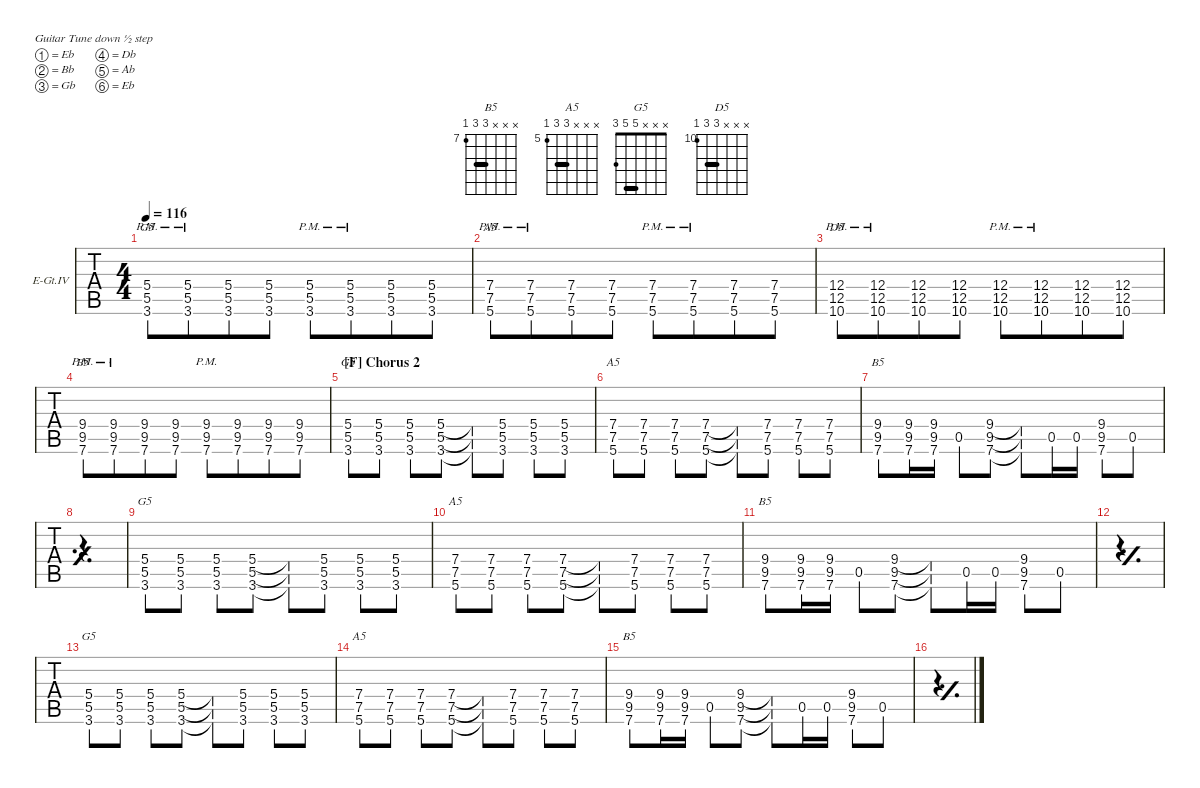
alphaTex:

\hideDynamics
\bracketExtendMode nobrackets
\firstSystemTrackNameOrientation horizontal
\otherSystemsTrackNameOrientation horizontal
\track ("E.Guitar IV (Right)" "E-Gt.IV") {multiBarRest instrument distortionguitar}
\staff {tabs}
\tuning (Eb4 Bb3 Gb3 Db3 Ab2 Eb2)
\chord ("B5" x x x 9 9 7) {firstfret 7 barre 9}
\chord ("A5" x x x 7 7 5) {firstfret 5 barre 7}
\chord ("G5" x x x 5 5 3) {barre 5}
\chord ("D5" x x x 12 12 10) {firstfret 10 barre 12}
\ts (4 4)
\tempo 116
\clef g2
\ks db
(3.6{ac pm} 5.5{ac pm} 5.4{ac pm}).8{ch "G5" dy f beam merge} (3.6{pm} 5.5{pm} 5.4{pm}).8{beam merge} (3.6 5.5 5.4).8{beam merge} (3.6{ac} 5.5{ac} 5.4{ac}).8 (3.6{pm} 5.5{pm} 5.4{pm}).8{beam merge} (3.6{pm} 5.5{pm} 5.4{pm}).8{beam merge} (3.6{ac} 5.5{ac} 5.4{ac}).8{beam merge} (3.6 5.5 5.4).8 |
(5.6{ac pm} 7.5{ac pm} 7.4{ac pm}).8{ch "A5" beam merge} (5.6{pm} 7.5{pm} 7.4{pm}).8{beam merge} (5.6 7.5 7.4).8{beam merge} (5.6{ac} 7.5{ac} 7.4{ac}).8 (5.6{pm} 7.5{pm} 7.4{pm}).8{beam merge} (5.6{pm} 7.5{pm} 7.4{pm}).8{beam merge} (5.6{ac} 7.5{ac} 7.4{ac}).8{beam merge} (5.6 7.5 7.4).8 |
(10.6{ac pm} 12.5{ac pm} 12.4{ac pm}).8{ch "D5" beam merge} (10.6{pm} 12.5{pm} 12.4{pm}).8{beam merge} (10.6 12.5 12.4).8{beam merge} (10.6{ac} 12.5{ac} 12.4{ac}).8 (10.6{pm} 12.5{pm} 12.4{pm}).8{beam merge} (10.6{pm} 12.5{pm} 12.4{pm}).8{beam merge} (10.6{ac} 12.5{ac} 12.4{ac}).8{beam merge} (10.6 12.5 12.4).8 |
(7.6{ac pm} 9.5{ac pm} 9.4{ac pm}).8{ch "B5" beam merge} (7.6{pm} 9.5{pm} 9.4{pm}).8{beam merge} (7.6 9.5 9.4).8{beam merge} (7.6{ac} 9.5{ac} 9.4{ac}).8 (7.6{pm} 9.5{pm} 9.4{pm}).8{beam merge} (7.6 9.5 9.4).8{beam merge} (7.6{ac} 9.5{ac} 9.4{ac}).8{beam merge} (7.6 9.5 9.4).8 |
\section ("F" "Chorus 2")
(3.6 5.5 5.4).8{ch "G5"} (3.6 5.5 5.4).8 (3.6 5.5 5.4).8 (3.6 5.5 5.4).8 (3.6{t} 5.5{t} 5.4{t}).8 (3.6 5.5 5.4).8 (3.6 5.5 5.4).8 (3.6 5.5 5.4).8 |
(5.6 7.5 7.4).8{ch "A5"} (5.6 7.5 7.4).8 (5.6 7.5 7.4).8 (5.6 7.5 7.4).8 (5.6{t} 7.5{t} 7.4{t}).8 (5.6 7.5 7.4).8 (5.6 7.5 7.4).8 (5.6 7.5 7.4).8 |
(7.6 9.5 9.4).8{ch "B5"} (7.6 9.5 9.4).16 (7.6 9.5 9.4).16 0.5.8 (7.6 9.5 9.4).8 (9.4{t} 9.5{t} 7.6{t}).8 0.5.16 0.5.16 (7.6 9.5 9.4).8 0.5.8 |
\simile simple
|
\simile none
(3.6 5.5 5.4).8{ch "G5"} (3.6 5.5 5.4).8 (3.6 5.5 5.4).8 (3.6 5.5 5.4).8 (3.6{t} 5.5{t} 5.4{t}).8 (3.6 5.5 5.4).8 (3.6 5.5 5.4).8 (3.6 5.5 5.4).8 |
(5.6 7.5 7.4).8{ch "A5"} (5.6 7.5 7.4).8 (5.6 7.5 7.4).8 (5.6 7.5 7.4).8 (5.6{t} 7.5{t} 7.4{t}).8 (5.6 7.5 7.4).8 (5.6 7.5 7.4).8 (5.6 7.5 7.4).8 |
(7.6 9.5 9.4).8{ch "B5"} (7.6 9.5 9.4).16 (7.6 9.5 9.4).16 0.5.8 (7.6 9.5 9.4).8 (9.4{t} 9.5{t} 7.6{t}).8 0.5.16 0.5.16 (7.6 9.5 9.4).8 0.5.8 |
\simile simple
|
\simile none
(3.6 5.5 5.4).8{ch "G5"} (3.6 5.5 5.4).8 (3.6 5.5 5.4).8 (3.6 5.5 5.4).8 (3.6{t} 5.5{t} 5.4{t}).8 (3.6 5.5 5.4).8 (3.6 5.5 5.4).8 (3.6 5.5 5.4).8 |
(5.6 7.5 7.4).8{ch "A5"} (5.6 7.5 7.4).8 (5.6 7.5 7.4).8 (5.6 7.5 7.4).8 (5.6{t} 7.5{t} 7.4{t}).8 (5.6 7.5 7.4).8 (5.6 7.5 7.4).8 (5.6 7.5 7.4).8 |
(7.6 9.5 9.4).8{ch "B5"} (7.6 9.5 9.4).16 (7.6 9.5 9.4).16 0.5.8 (7.6 9.5 9.4).8 (9.4{t} 9.5{t} 7.6{t}).8 0.5.16 0.5.16 (7.6 9.5 9.4).8 0.5.8 |
\simile simple
